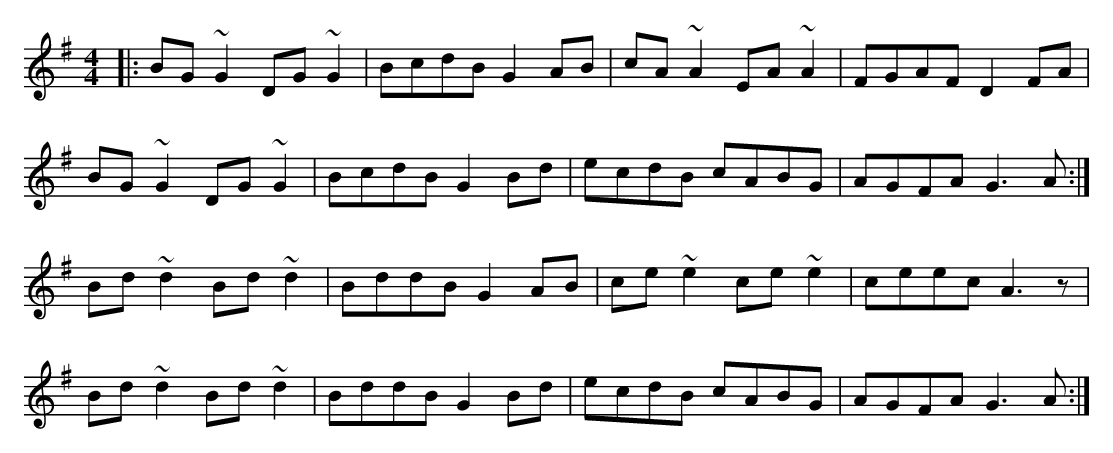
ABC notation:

X:1
M:4/4
K:G
|:BG~G2 DG~G2|BcdB G2AB|cA~A2 EA~A2|FGAF D2FA|
BG~G2 DG~G2|BcdB G2Bd|ecdB cABG|AGFA G3A:|
Bd~d2 Bd~d2|BddB G2AB|ce~e2 ce~e2|ceec A3z|
Bd~d2 Bd~d2|BddB G2Bd|ecdB cABG|AGFA G3A:|
